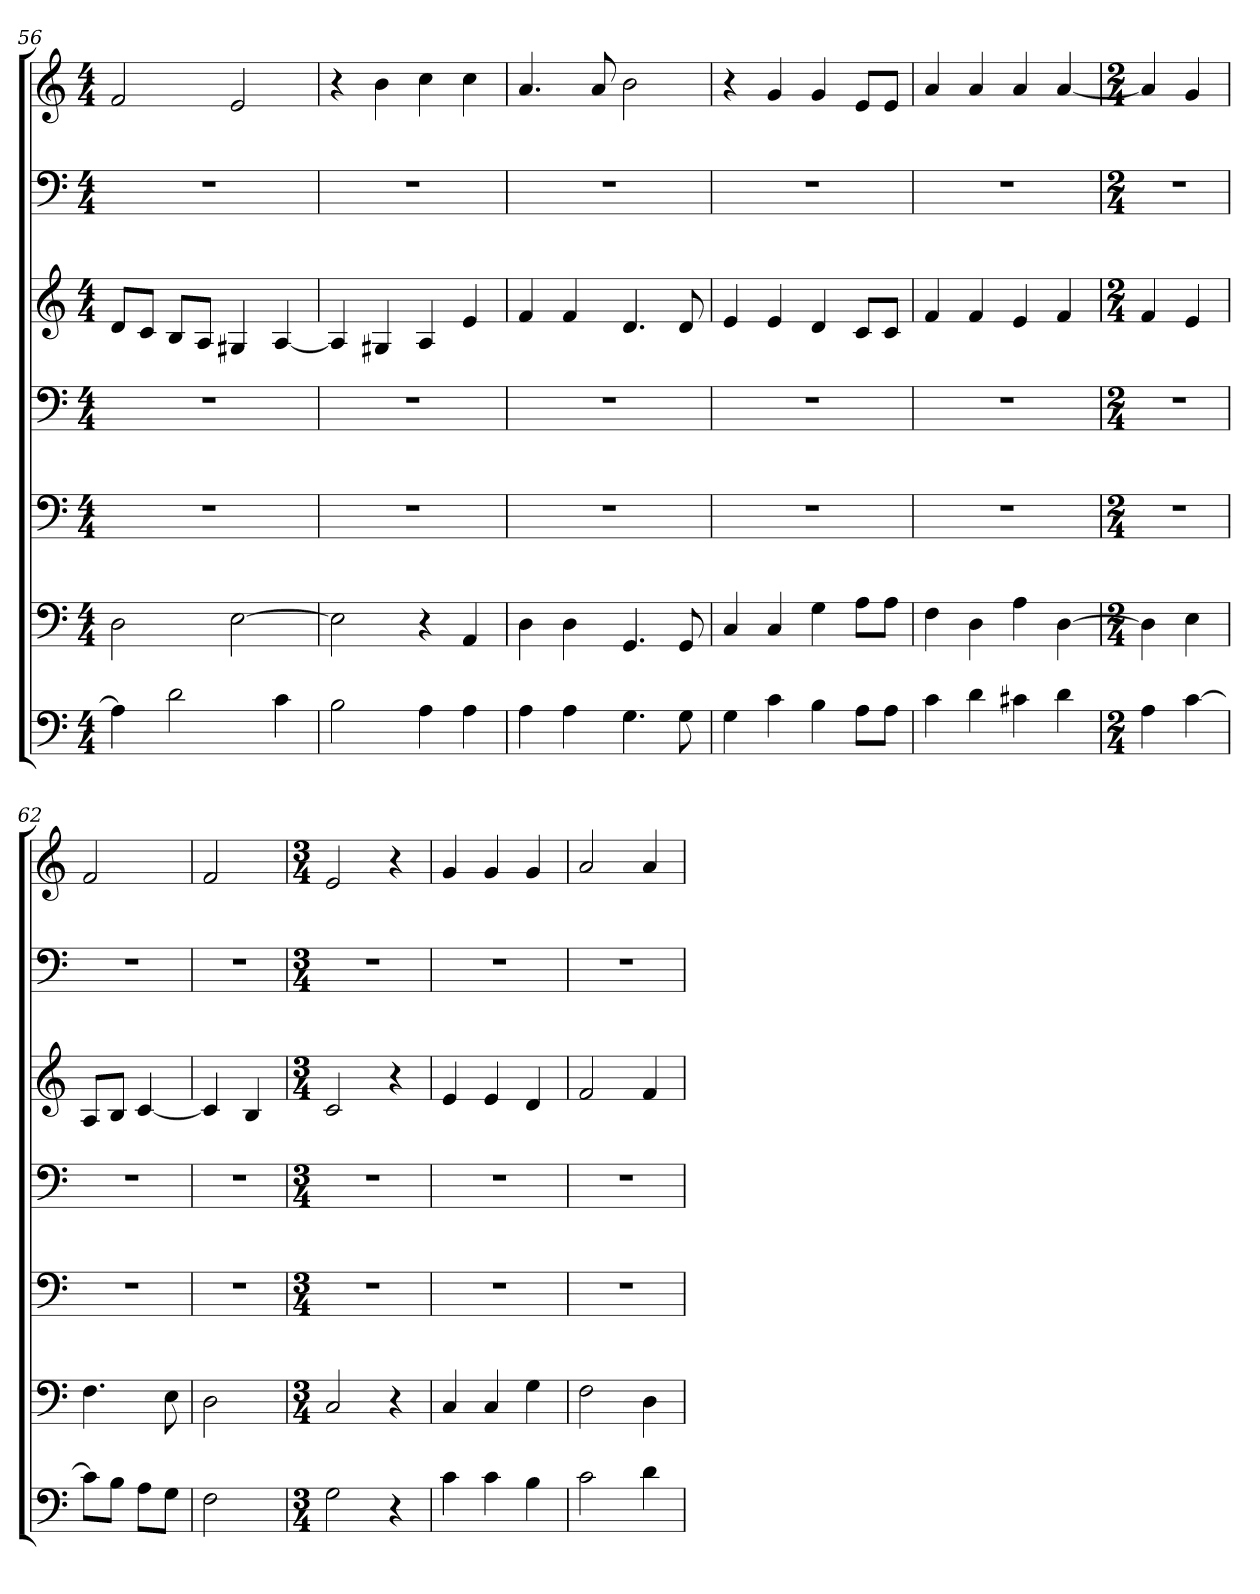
**kern	**kern	**kern	**kern	**kern	**kern	**kern
*part7	*part6	*part5	*part4	*part3	*part2	*part1
*staff7	*staff6	*staff5	*staff4	*staff3	*staff2	*staff1
*clefF4	*clefF4	*clefF4	*clefF4	*clefG2	*clefF4	*clefG2
*k[]	*k[]	*k[]	*k[]	*k[]	*k[]	*k[]
*M4/4	*M4/4	*M4/4	*M4/4	*M4/4	*M4/4	*M4/4
=56	=56	=56	=56	=56	=56	=56
4A]	2D	1r	1r	8d/L	1r	2f
.	.	.	.	8c/J	.	.
2d	.	.	.	8B/L	.	.
.	.	.	.	8A/J	.	.
.	[2E	.	.	4G#X	.	2e
4c	.	.	.	[4A	.	.
=57	=57	=57	=57	=57	=57	=57
2B	2E]	1r	1r	4A]	1r	4r
.	.	.	.	4G#X	.	4b
4A	4r	.	.	4A	.	4cc
4A	4AA	.	.	4e	.	4cc
=58	=58	=58	=58	=58	=58	=58
4A	4D	1r	1r	4f	1r	4.a
4A	4D	.	.	4f	.	.
.	.	.	.	.	.	8a
4.G	4.GG	.	.	4.d	.	2b
8G	8GG	.	.	8d	.	.
=59	=59	=59	=59	=59	=59	=59
4G	4C	1r	1r	4e	1r	4r
4c	4C	.	.	4e	.	4g
4B	4G	.	.	4d	.	4g
8A\L	8A\L	.	.	8c/L	.	8e/L
8A\J	8A\J	.	.	8c/J	.	8e/J
=60	=60	=60	=60	=60	=60	=60
4c	4F	1r	1r	4f	1r	4a
4d	4D	.	.	4f	.	4a
4c#X	4A	.	.	4e	.	4a
4d	[4D	.	.	4f	.	[4a
=61	=61	=61	=61	=61	=61	=61
*M2/4	*M2/4	*M2/4	*M2/4	*M2/4	*M2/4	*M2/4
4A	4D]	2r	2r	4f	2r	4a]
[4c	4E	.	.	4e	.	4g
=62	=62	=62	=62	=62	=62	=62
8c\L]	4.F	2r	2r	8A/L	2r	2f
8B\J	.	.	.	8B/J	.	.
8A\L	.	.	.	[4c	.	.
8G\J	8E	.	.	.	.	.
=63	=63	=63	=63	=63	=63	=63
2F	2D	2r	2r	4c]	2r	2f
.	.	.	.	4B	.	.
=64	=64	=64	=64	=64	=64	=64
*M3/4	*M3/4	*M3/4	*M3/4	*M3/4	*M3/4	*M3/4
2G	2C	2.r	2.r	2c	2.r	2e
4r	4r	.	.	4r	.	4r
=65	=65	=65	=65	=65	=65	=65
4c	4C	2.r	2.r	4e	2.r	4g
4c	4C	.	.	4e	.	4g
4B	4G	.	.	4d	.	4g
=66	=66	=66	=66	=66	=66	=66
2c	2F	2.r	2.r	2f	2.r	2a
4d	4D	.	.	4f	.	4a
=	=	=	=	=	=	=
*-	*-	*-	*-	*-	*-	*-
